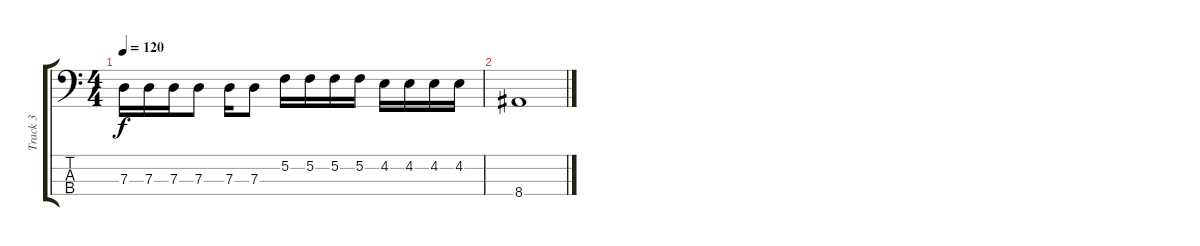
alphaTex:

\track ("Track 3" "Track 3") {instrument electricbassfinger}
\staff {score tabs}
\tuning (F2 C2 G1 D1) {hide}
\ts (4 4)
\tempo 120
\clef f4
\ks c
7.3.16{dy f} 7.3.16 7.3.16 7.3.8 7.3.16 7.3.8 5.2.16 5.2.16 5.2.16 5.2.16 4.2.16 4.2.16 4.2.16 4.2.16 |
8.4.1
